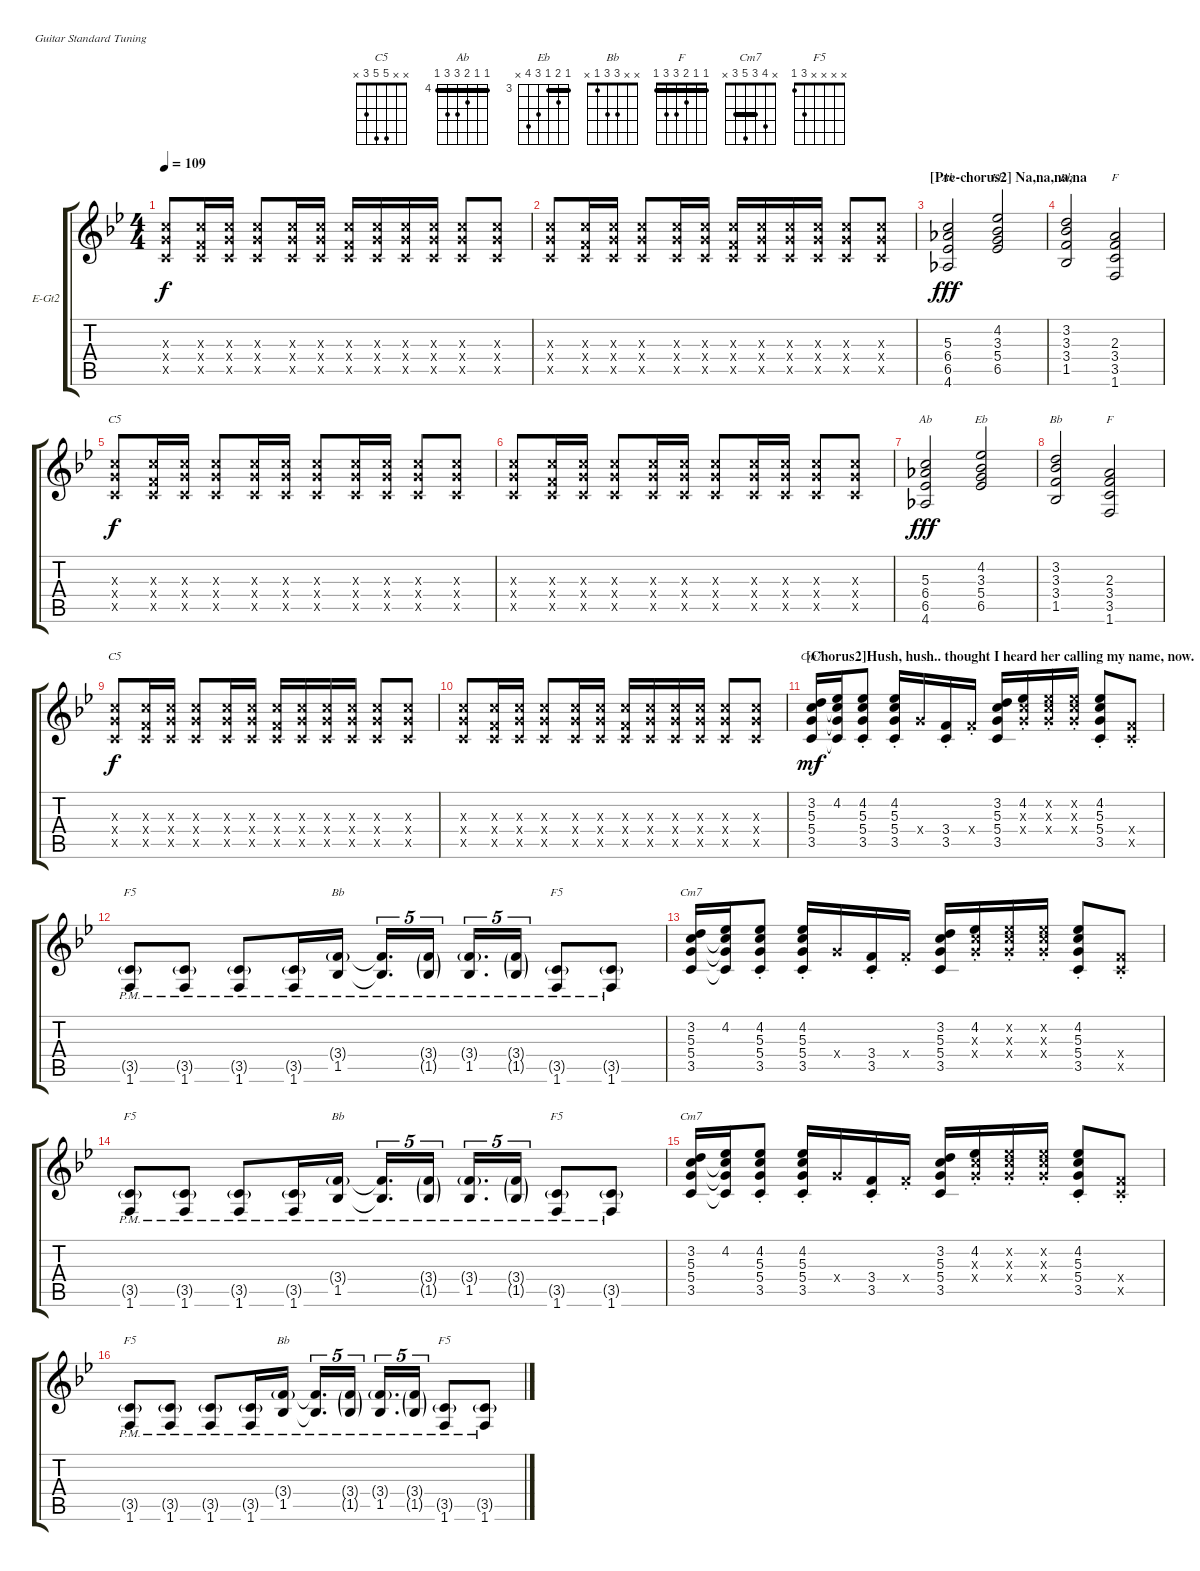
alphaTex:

\bracketExtendMode groupsimilarinstruments
\firstSystemTrackNameOrientation horizontal
\otherSystemsTrackNameOrientation horizontal
\track ("Guitar2" "E-Gt2") {instrument overdrivenguitar}
\staff {score tabs}
\tuning (E4 B3 G3 D3 A2 E2)
\chord ("C5" x x 5 5 3 x)
\chord ("Ab" 4 4 5 6 6 4) {firstfret 4 barre (4 4)}
\chord ("Eb" 3 4 3 5 6 x) {firstfret 3 barre 3}
\chord ("Bb" 1 3 3 3 1 x) {barre 1}
\chord ("F" 1 1 2 3 3 1) {barre (1 1)}
\chord ("Cm7" x 4 3 5 3 x) {barre 3}
\chord ("F5" x x x 3 3 1)
\chord ("Bb" x x 3 3 1 x)
\chord ("F5" x x x x 3 1)
\ts (4 4)
\tempo 109
\clef g2
\ks gminor
(5.3{x} 5.4{x} 3.5{x}).8{dy f} (5.3{x} 3.4{x} 3.5{x}).16 (5.3{x} 5.4{x} 3.5{x}).16 (5.3{x} 5.4{x} 3.5{x}).8 (5.3{x} 5.4{x} 3.5{x}).16 (5.3{x} 5.4{x} 3.5{x}).16 (5.3{x} 3.4{x} 3.5{x}).16 (5.3{x} 5.4{x} 3.5{x}).16 (5.3{x} 5.4{x} 3.5{x}).16 (5.3{x} 5.4{x} 3.5{x}).16 (5.3{x} 5.4{x} 3.5{x}).8 (5.3{x} 5.4{x} 3.5{x}).8 |
(5.3{x} 5.4{x} 3.5{x}).8 (5.3{x} 3.4{x} 3.5{x}).16 (5.3{x} 5.4{x} 3.5{x}).16 (5.3{x} 5.4{x} 3.5{x}).8 (5.3{x} 5.4{x} 3.5{x}).16 (5.3{x} 5.4{x} 3.5{x}).16 (5.3{x} 3.4{x} 3.5{x}).16 (5.3{x} 5.4{x} 3.5{x}).16 (5.3{x} 5.4{x} 3.5{x}).16 (5.3{x} 5.4{x} 3.5{x}).16 (5.3{x} 5.4{x} 3.5{x}).8 (5.3{x} 5.4{x} 3.5{x}).8 |
\section ("" "[Pre-chorus2] Na,na,na,na")
(5.3 6.4 6.5 4.6).2{ch "Ab" dy fff} (4.2 3.3 5.4 6.5).2{ch "Eb"} |
(3.2 3.3 3.4 1.5).2{ch "Bb"} (2.3 3.4 3.5 1.6).2{ch "F"} |
(5.3{x} 5.4{x} 3.5{x}).8{ch "C5" dy f} (5.3{x} 3.4{x} 3.5{x}).16 (5.3{x} 5.4{x} 3.5{x}).16 (5.3{x} 5.4{x} 3.5{x}).8 (5.3{x} 5.4{x} 3.5{x}).16 (5.3{x} 5.4{x} 3.5{x}).16 (5.3{x} 5.4{x} 3.5{x}).8 (5.3{x} 5.4{x} 3.5{x}).16 (5.3{x} 5.4{x} 3.5{x}).16 (5.3{x} 5.4{x} 3.5{x}).8 (5.3{x} 5.4{x} 3.5{x}).8 |
(5.3{x} 5.4{x} 3.5{x}).8 (5.3{x} 3.4{x} 3.5{x}).16 (5.3{x} 5.4{x} 3.5{x}).16 (5.3{x} 5.4{x} 3.5{x}).8 (5.3{x} 5.4{x} 3.5{x}).16 (5.3{x} 5.4{x} 3.5{x}).16 (5.3{x} 5.4{x} 3.5{x}).8 (5.3{x} 5.4{x} 3.5{x}).16 (5.3{x} 5.4{x} 3.5{x}).16 (5.3{x} 5.4{x} 3.5{x}).8 (5.3{x} 5.4{x} 3.5{x}).8 |
(5.3 6.4 6.5 4.6).2{ch "Ab" dy fff} (4.2 3.3 5.4 6.5).2{ch "Eb"} |
(3.2 3.3 3.4 1.5).2{ch "Bb"} (2.3 3.4 3.5 1.6).2{ch "F"} |
(5.3{x} 5.4{x} 3.5{x}).8{ch "C5" dy f} (5.3{x} 3.4{x} 3.5{x}).16 (5.3{x} 5.4{x} 3.5{x}).16 (5.3{x} 5.4{x} 3.5{x}).8 (5.3{x} 5.4{x} 3.5{x}).16 (5.3{x} 5.4{x} 3.5{x}).16 (5.3{x} 3.4{x} 3.5{x}).16 (5.3{x} 5.4{x} 3.5{x}).16 (5.3{x} 5.4{x} 3.5{x}).16 (5.3{x} 5.4{x} 3.5{x}).16 (5.3{x} 5.4{x} 3.5{x}).8 (5.3{x} 5.4{x} 3.5{x}).8 |
(5.3{x} 5.4{x} 3.5{x}).8 (5.3{x} 3.4{x} 3.5{x}).16 (5.3{x} 5.4{x} 3.5{x}).16 (5.3{x} 5.4{x} 3.5{x}).8 (5.3{x} 5.4{x} 3.5{x}).16 (5.3{x} 5.4{x} 3.5{x}).16 (5.3{x} 3.4{x} 3.5{x}).16 (5.3{x} 5.4{x} 3.5{x}).16 (5.3{x} 5.4{x} 3.5{x}).16 (5.3{x} 5.4{x} 3.5{x}).16 (5.3{x} 5.4{x} 3.5{x}).8 (5.3{x} 5.4{x} 3.5{x}).8 |
\section ("" "[Chorus2]Hush, hush.. thought I heard her calling my name, now.")
(3.2 5.3 5.4 3.5).16{ch "Cm7" dy mf} (4.2 5.3{t} 5.4{t} 3.5{t}).16 (4.2{st} 5.3{st} 5.4{st} 3.5{st}).8 (4.2{st} 5.3{st} 5.4{st} 3.5{st}).16 5.4{x}.16 (3.4{st} 3.5{st}).16 3.4{st x}.16 (3.2 5.3 5.4 3.5).16 (4.2{st} 5.3{st x} 5.4{st x}).16 (4.2{st x} 5.3{st x} 5.4{st x}).16 (4.2{st x} 5.3{st x} 5.4{st x}).16 (4.2{st} 5.3{st} 5.4{st} 3.5{st}).8 (3.4{st x} 3.5{st x}).8 |
(3.5{g pm} 1.6{pm}).8{ch "F5"} (3.5{g pm} 1.6{pm}).8 (3.5{g pm} 1.6{pm}).8 (3.5{g pm} 1.6{pm}).16 (3.4{g pm} 1.5{pm}).16{ch "Bb"} (3.4{pm t} 1.5{pm t}).16{d tu (5 4)} (3.4{g pm} 1.5{g pm}).16{tu (5 4)} (3.4{g pm} 1.5{pm}).16{d tu (5 4)} (3.4{g pm} 1.5{g pm}).16{tu (5 4)} (3.5{g pm} 1.6{pm}).8{ch "F5"} (3.5{g pm} 1.6{pm}).8 |
(3.2 5.3 5.4 3.5).16{ch "Cm7"} (4.2 5.3{t} 5.4{t} 3.5{t}).16 (4.2{st} 5.3{st} 5.4{st} 3.5{st}).8 (4.2{st} 5.3{st} 5.4{st} 3.5{st}).16 5.4{x}.16 (3.4{st} 3.5{st}).16 3.4{st x}.16 (3.2 5.3 5.4 3.5).16 (4.2{st} 5.3{st x} 5.4{st x}).16 (4.2{st x} 5.3{st x} 5.4{st x}).16 (4.2{st x} 5.3{st x} 5.4{st x}).16 (4.2{st} 5.3{st} 5.4{st} 3.5{st}).8 (3.4{st x} 3.5{st x}).8 |
(3.5{g pm} 1.6{pm}).8{ch "F5"} (3.5{g pm} 1.6{pm}).8 (3.5{g pm} 1.6{pm}).8 (3.5{g pm} 1.6{pm}).16 (3.4{g pm} 1.5{pm}).16{ch "Bb"} (3.4{pm t} 1.5{pm t}).16{d tu (5 4)} (3.4{g pm} 1.5{g pm}).16{tu (5 4)} (3.4{g pm} 1.5{pm}).16{d tu (5 4)} (3.4{g pm} 1.5{g pm}).16{tu (5 4)} (3.5{g pm} 1.6{pm}).8{ch "F5"} (3.5{g pm} 1.6{pm}).8 |
(3.2 5.3 5.4 3.5).16{ch "Cm7"} (4.2 5.3{t} 5.4{t} 3.5{t}).16 (4.2{st} 5.3{st} 5.4{st} 3.5{st}).8 (4.2{st} 5.3{st} 5.4{st} 3.5{st}).16 5.4{x}.16 (3.4{st} 3.5{st}).16 3.4{st x}.16 (3.2 5.3 5.4 3.5).16 (4.2{st} 5.3{st x} 5.4{st x}).16 (4.2{st x} 5.3{st x} 5.4{st x}).16 (4.2{st x} 5.3{st x} 5.4{st x}).16 (4.2{st} 5.3{st} 5.4{st} 3.5{st}).8 (3.4{st x} 3.5{st x}).8 |
(3.5{g pm} 1.6{pm}).8{ch "F5"} (3.5{g pm} 1.6{pm}).8 (3.5{g pm} 1.6{pm}).8 (3.5{g pm} 1.6{pm}).16 (3.4{g pm} 1.5{pm}).16{ch "Bb"} (3.4{pm t} 1.5{pm t}).16{d tu (5 4)} (3.4{g pm} 1.5{g pm}).16{tu (5 4)} (3.4{g pm} 1.5{pm}).16{d tu (5 4)} (3.4{g pm} 1.5{g pm}).16{tu (5 4)} (3.5{g pm} 1.6{pm}).8{ch "F5"} (3.5{g pm} 1.6{pm}).8
